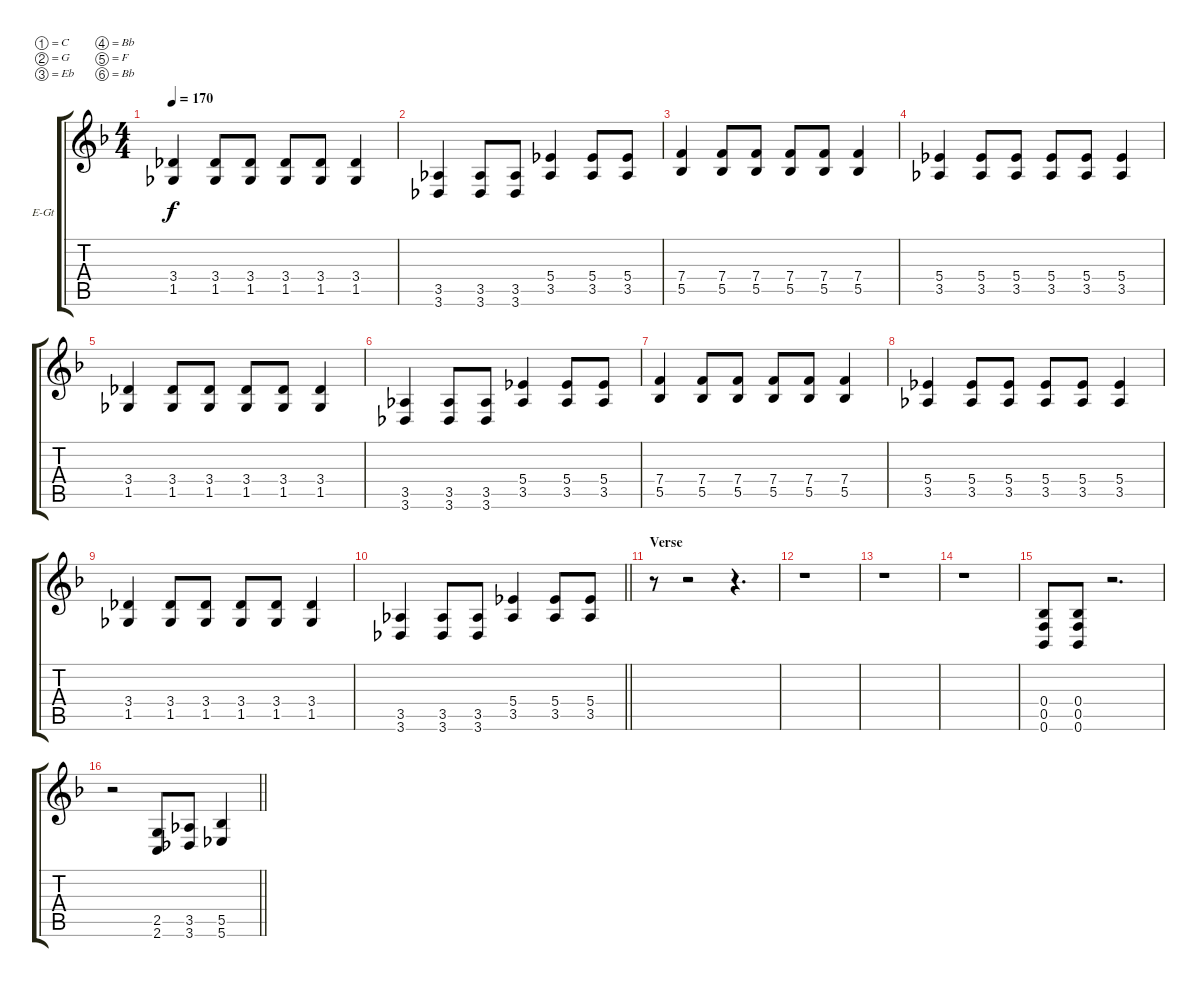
\bracketExtendMode groupsimilarinstruments
\firstSystemTrackNameOrientation horizontal
\otherSystemsTrackNameOrientation horizontal
\track ("Jesper Strömblad" "E-Gt") {instrument distortionguitar}
\staff {score tabs}
\tuning (C4 G3 Eb3 Bb2 F2 Bb1)
\ts (4 4)
\tempo 170
\clef g2
\ks dminor
(3.4 1.5).4{dy f} (3.4 1.5).8 (3.4 1.5).8 (3.4 1.5).8 (3.4 1.5).8 (3.4 1.5).4 |
(3.5 3.6).4 (3.5 3.6).8 (3.5 3.6).8 (5.4 3.5).4 (5.4 3.5).8 (5.4 3.5).8 |
(7.4 5.5).4 (7.4 5.5).8 (7.4 5.5).8 (7.4 5.5).8 (7.4 5.5).8 (7.4 5.5).4 |
(5.4 3.5).4 (5.4 3.5).8 (5.4 3.5).8 (5.4 3.5).8 (5.4 3.5).8 (5.4 3.5).4 |
(3.4 1.5).4 (3.4 1.5).8 (3.4 1.5).8 (3.4 1.5).8 (3.4 1.5).8 (3.4 1.5).4 |
(3.5 3.6).4 (3.5 3.6).8 (3.5 3.6).8 (5.4 3.5).4 (5.4 3.5).8 (5.4 3.5).8 |
(7.4 5.5).4 (7.4 5.5).8 (7.4 5.5).8 (7.4 5.5).8 (7.4 5.5).8 (7.4 5.5).4 |
(5.4 3.5).4 (5.4 3.5).8 (5.4 3.5).8 (5.4 3.5).8 (5.4 3.5).8 (5.4 3.5).4 |
(3.4 1.5).4 (3.4 1.5).8 (3.4 1.5).8 (3.4 1.5).8 (3.4 1.5).8 (3.4 1.5).4 |
\barLineRight lightlight
(3.5 3.6).4 (3.5 3.6).8 (3.5 3.6).8 (5.4 3.5).4 (5.4 3.5).8 (5.4 3.5).8 |
\section ("" "Verse")
r.8 r.2 r.4{d} |
r.1 |
r.1 |
r.1 |
(0.4 0.5 0.6).8 (0.4 0.5 0.6).8 r.2{d} |
\barLineRight lightlight
r.2 (2.5 2.6).8 (3.5 3.6).8 (5.5 5.6).4
